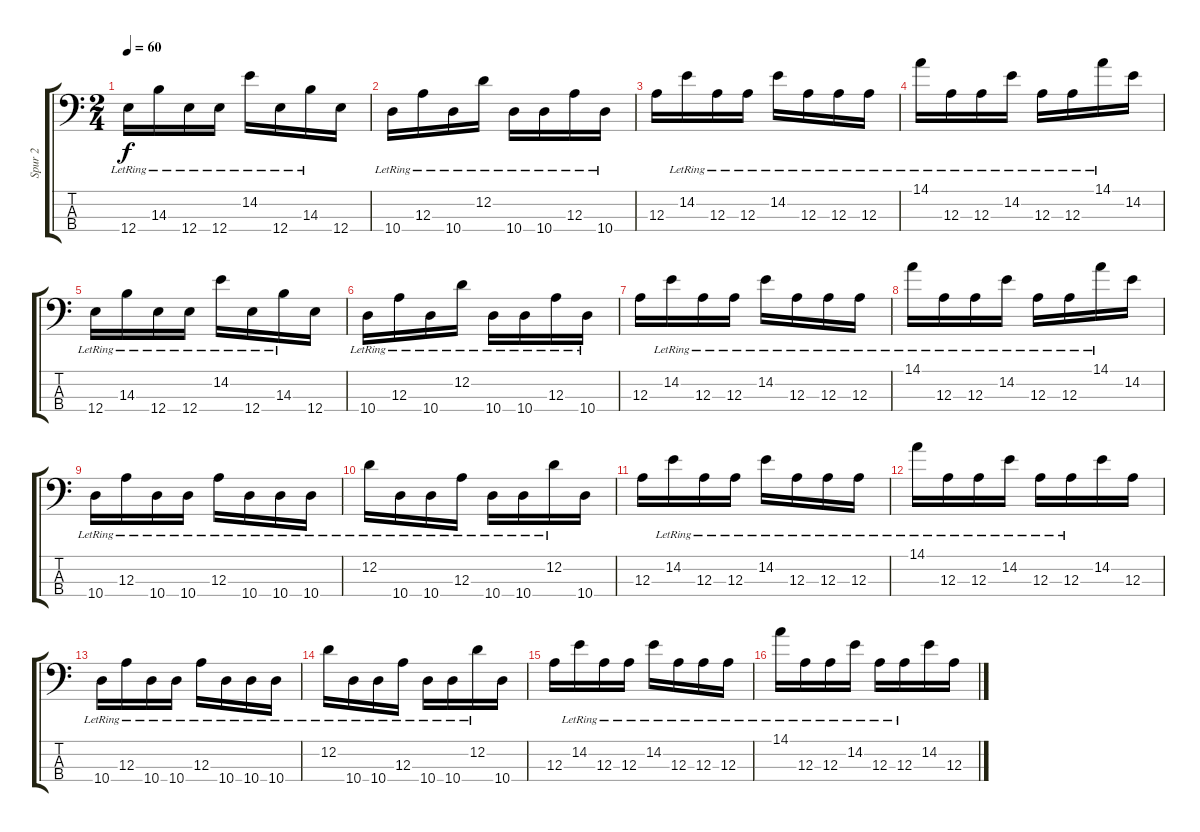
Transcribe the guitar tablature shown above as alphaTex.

\track ("Spur 2" "Spur 2") {instrument electricbasspick}
\staff {score tabs}
\tuning (G2 D2 A1 E1) {hide}
\ts (2 4)
\tempo 60
\clef f4
\ks c
12.4{lr}.16{dy f} 14.3{lr}.16 12.4{lr}.16 12.4{lr}.16 14.2{lr}.16 12.4{lr}.16 14.3{lr}.16 12.4.16 |
10.4{lr}.16 12.3{lr}.16 10.4{lr}.16 12.2{lr}.16 10.4{lr}.16 10.4{lr}.16 12.3{lr}.16 10.4{lr}.16 |
12.3.16 14.2{lr}.16 12.3{lr}.16 12.3{lr}.16 14.2{lr}.16 12.3{lr}.16 12.3{lr}.16 12.3{lr}.16 |
14.1{lr}.16 12.3{lr}.16 12.3{lr}.16 14.2{lr}.16 12.3{lr}.16 12.3{lr}.16 14.1{lr}.16 14.2.16 |
12.4{lr}.16 14.3{lr}.16 12.4{lr}.16 12.4{lr}.16 14.2{lr}.16 12.4{lr}.16 14.3{lr}.16 12.4.16 |
10.4{lr}.16 12.3{lr}.16 10.4{lr}.16 12.2{lr}.16 10.4{lr}.16 10.4{lr}.16 12.3{lr}.16 10.4{lr}.16 |
12.3.16 14.2{lr}.16 12.3{lr}.16 12.3{lr}.16 14.2{lr}.16 12.3{lr}.16 12.3{lr}.16 12.3{lr}.16 |
14.1{lr}.16 12.3{lr}.16 12.3{lr}.16 14.2{lr}.16 12.3{lr}.16 12.3{lr}.16 14.1{lr}.16 14.2.16 |
10.4{lr}.16 12.3{lr}.16 10.4{lr}.16 10.4{lr}.16 12.3{lr}.16 10.4{lr}.16 10.4{lr}.16 10.4{lr}.16 |
12.2{lr}.16 10.4{lr}.16 10.4{lr}.16 12.3{lr}.16 10.4{lr}.16 10.4{lr}.16 12.2{lr}.16 10.4.16 |
12.3.16 14.2{lr}.16 12.3{lr}.16 12.3{lr}.16 14.2{lr}.16 12.3{lr}.16 12.3{lr}.16 12.3{lr}.16 |
14.1{lr}.16 12.3{lr}.16 12.3{lr}.16 14.2{lr}.16 12.3{lr}.16 12.3{lr}.16 14.2.16 12.3.16 |
10.4{lr}.16 12.3{lr}.16 10.4{lr}.16 10.4{lr}.16 12.3{lr}.16 10.4{lr}.16 10.4{lr}.16 10.4{lr}.16 |
12.2{lr}.16 10.4{lr}.16 10.4{lr}.16 12.3{lr}.16 10.4{lr}.16 10.4{lr}.16 12.2{lr}.16 10.4.16 |
12.3.16 14.2{lr}.16 12.3{lr}.16 12.3{lr}.16 14.2{lr}.16 12.3{lr}.16 12.3{lr}.16 12.3{lr}.16 |
14.1{lr}.16 12.3{lr}.16 12.3{lr}.16 14.2{lr}.16 12.3{lr}.16 12.3{lr}.16 14.2.16 12.3.16
